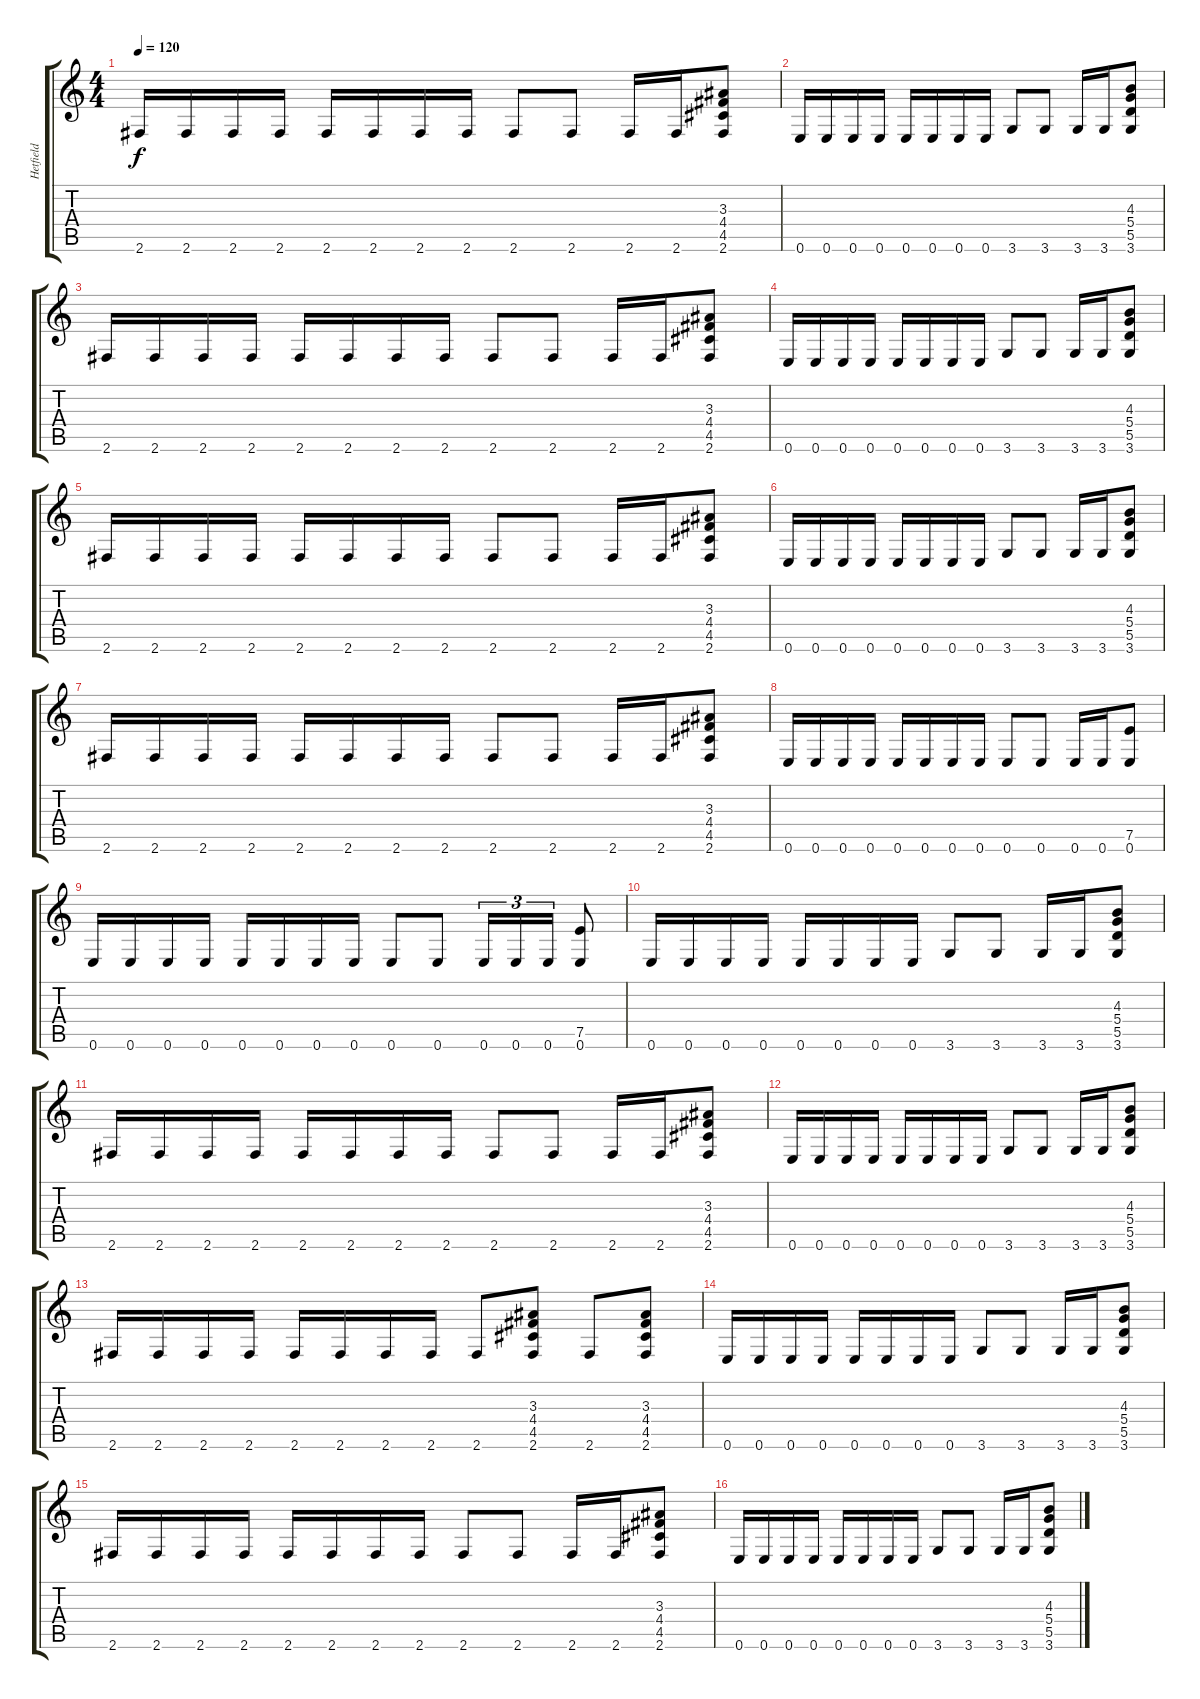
\track ("Hetfield" "Hetfield") {instrument distortionguitar}
\staff {score tabs}
\tuning (E4 B3 G3 D3 A2 E2) {hide}
\ts (4 4)
\tempo 120
\clef g2
\ks c
2.6.16{dy f} 2.6.16 2.6.16 2.6.16 2.6.16 2.6.16 2.6.16 2.6.16 2.6.8 2.6.8 2.6.16 2.6.16 (3.3 4.4 4.5 2.6).8 |
0.6.16 0.6.16 0.6.16 0.6.16 0.6.16 0.6.16 0.6.16 0.6.16 3.6.8 3.6.8 3.6.16 3.6.16 (4.3 5.4 5.5 3.6).8 |
2.6.16 2.6.16 2.6.16 2.6.16 2.6.16 2.6.16 2.6.16 2.6.16 2.6.8 2.6.8 2.6.16 2.6.16 (3.3 4.4 4.5 2.6).8 |
0.6.16 0.6.16 0.6.16 0.6.16 0.6.16 0.6.16 0.6.16 0.6.16 3.6.8 3.6.8 3.6.16 3.6.16 (4.3 5.4 5.5 3.6).8 |
2.6.16 2.6.16 2.6.16 2.6.16 2.6.16 2.6.16 2.6.16 2.6.16 2.6.8 2.6.8 2.6.16 2.6.16 (3.3 4.4 4.5 2.6).8 |
0.6.16 0.6.16 0.6.16 0.6.16 0.6.16 0.6.16 0.6.16 0.6.16 3.6.8 3.6.8 3.6.16 3.6.16 (4.3 5.4 5.5 3.6).8 |
2.6.16 2.6.16 2.6.16 2.6.16 2.6.16 2.6.16 2.6.16 2.6.16 2.6.8 2.6.8 2.6.16 2.6.16 (3.3 4.4 4.5 2.6).8 |
0.6.16 0.6.16 0.6.16 0.6.16 0.6.16 0.6.16 0.6.16 0.6.16 0.6.8 0.6.8 0.6.16 0.6.16 (7.5 0.6).8 |
0.6.16 0.6.16 0.6.16 0.6.16 0.6.16 0.6.16 0.6.16 0.6.16 0.6.8 0.6.8 0.6.16{tu (3 2)} 0.6.16{tu (3 2)} 0.6.16{tu (3 2)} (7.5 0.6).8 |
0.6.16 0.6.16 0.6.16 0.6.16 0.6.16 0.6.16 0.6.16 0.6.16 3.6.8 3.6.8 3.6.16 3.6.16 (4.3 5.4 5.5 3.6).8 |
2.6.16 2.6.16 2.6.16 2.6.16 2.6.16 2.6.16 2.6.16 2.6.16 2.6.8 2.6.8 2.6.16 2.6.16 (3.3 4.4 4.5 2.6).8 |
0.6.16 0.6.16 0.6.16 0.6.16 0.6.16 0.6.16 0.6.16 0.6.16 3.6.8 3.6.8 3.6.16 3.6.16 (4.3 5.4 5.5 3.6).8 |
2.6.16 2.6.16 2.6.16 2.6.16 2.6.16 2.6.16 2.6.16 2.6.16 2.6.8 (3.3 4.4 4.5 2.6).8 2.6.8 (3.3 4.4 4.5 2.6).8 |
0.6.16 0.6.16 0.6.16 0.6.16 0.6.16 0.6.16 0.6.16 0.6.16 3.6.8 3.6.8 3.6.16 3.6.16 (4.3 5.4 5.5 3.6).8 |
2.6.16 2.6.16 2.6.16 2.6.16 2.6.16 2.6.16 2.6.16 2.6.16 2.6.8 2.6.8 2.6.16 2.6.16 (3.3 4.4 4.5 2.6).8 |
0.6.16 0.6.16 0.6.16 0.6.16 0.6.16 0.6.16 0.6.16 0.6.16 3.6.8 3.6.8 3.6.16 3.6.16 (4.3 5.4 5.5 3.6).8
